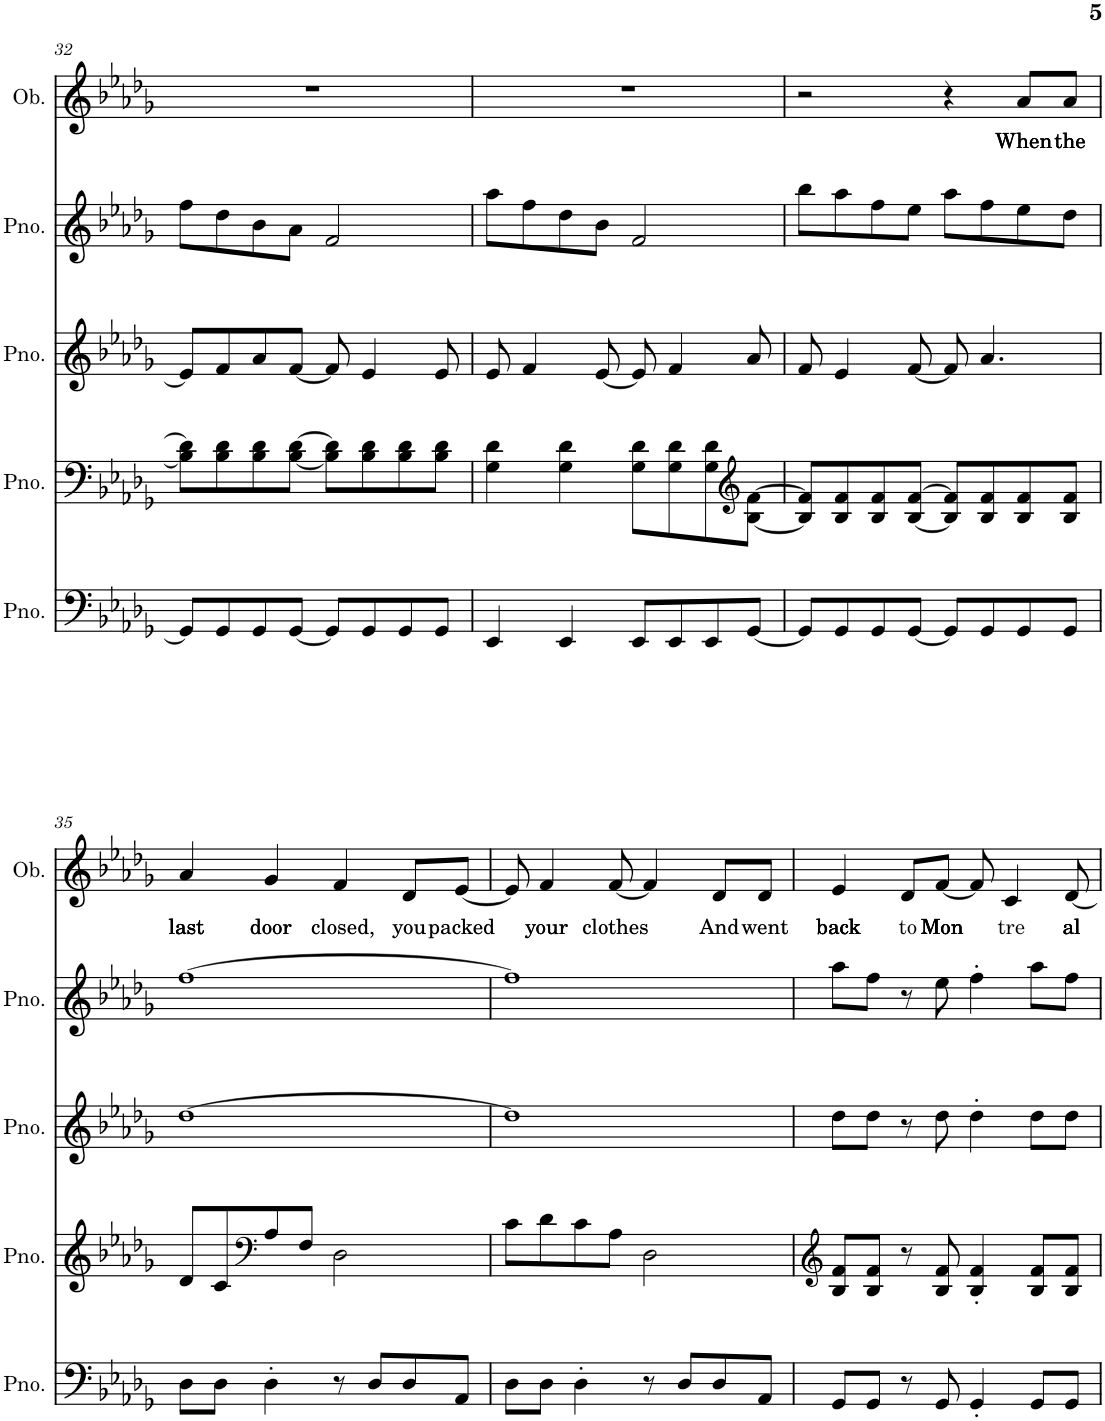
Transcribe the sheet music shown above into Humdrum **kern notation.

**kern	**kern	**kern	**kern	**kern	**text
*part5	*part4	*part3	*part2	*part1	*part1
*staff5	*staff4	*staff3	*staff2	*staff1	*staff1
*I"Piano, :bassNotes	*I"Piano, :tenorVoice	*I"Piano, :altoNotes	*I"Piano, :sopranoVoice	*I"Oboe, :soloVoice	*
*I'Pno.	*I'Pno.	*I'Pno.	*I'Pno.	*I'Ob.	*
!!LO:PB:g=z
*clefF4	*clefF4	*clefG2	*clefG2	*clefG2	*
*k[b-e-a-d-g-]	*k[b-e-a-d-g-]	*k[b-e-a-d-g-]	*k[b-e-a-d-g-]	*k[b-e-a-d-g-]	*
*M4/4	*M4/4	*M4/4	*M4/4	*M4/4	*
=32	=32	=32	=32	=32	=32
8GG-/L]	8B-\] 8d-\]L	8e-/L]	8ff\L	1r	.
8GG-/	8B-\ 8d-\	8f/	8dd-\	.	.
8GG-/	8B-\ 8d-\	8a-/	8b-\	.	.
[8GG-/J	[8B-\ [8d-\J	[8f/J	8a-\J	.	.
8GG-/L]	8B-\] 8d-\]L	8f/]	2f/	.	.
8GG-/	8B-\ 8d-\	4e-/	.	.	.
8GG-/	8B-\ 8d-\	.	.	.	.
8GG-/J	8B-\ 8d-\J	8e-/	.	.	.
=33	=33	=33	=33	=33	=33
4EE-/	4G-\ 4d-\	8e-/	8aa-\L	1r	.
.	.	4f/	8ff\	.	.
4EE-/	4G-\ 4d-\	.	8dd-\	.	.
.	.	[8e-/	8b-\J	.	.
8EE-/L	8G-\ 8d-\L	8e-/]	2f/	.	.
8EE-/	8G-\ 8d-\	4f/	.	.	.
8EE-/	8G-\ 8d-\	.	.	.	.
*	*clefG2	*	*	*	*
[8GG-/J	[8B-\ [8f\J	8a-/	.	.	.
=34	=34	=34	=34	=34	=34
8GG-/L]	8B-/] 8f/]L	8f/	8bb-\L	2r	.
8GG-/	8B-/ 8f/	4e-/	8aa-\	.	.
8GG-/	8B-/ 8f/	.	8ff\	.	.
[8GG-/J	[8B-/ [8f/J	[8f/	8ee-\J	.	.
8GG-/L]	8B-/] 8f/]L	8f/]	8aa-\L	4r	.
8GG-/	8B-/ 8f/	4.a-/	8ff\	.	.
!	!	!	!	!	!LO:LY:b
8GG-/	8B-/ 8f/	.	8ee-\	8a-/L	When
!	!	!	!	!	!LO:LY:b
8GG-/J	8B-/ 8f/J	.	8dd-\J	8a-/J	the
!!LO:LB:g=z
=35	=35	=35	=35	=35	=35
!	!	!	!	!	!LO:LY:b
8D-\L	8d-/L	[1dd-	[1ff	4a-/	last
8D-\J	8c/	.	.	.	.
*	*clefF4	*	*	*	*
!	!	!	!	!	!LO:LY:b
4D-'\	8A-/	.	.	4g-/	door
.	8F/J	.	.	.	.
!	!	!	!	!	!LO:LY:b
8r	2D-\	.	.	4f/	closed,
8D-/L	.	.	.	.	.
!	!	!	!	!	!LO:LY:b
8D-/	.	.	.	8d-/L	you
!	!	!	!	!	!LO:LY:b
8AA-/J	.	.	.	[8e-/J	packed
=36	=36	=36	=36	=36	=36
8D-\L	8c\L	1dd-]	1ff]	8e-/]	.
!	!	!	!	!	!LO:LY:b
8D-\J	8d-\	.	.	4f/	your
4D-'\	8c\	.	.	.	.
!	!	!	!	!	!LO:LY:b
.	8A-\J	.	.	[8f/	clothes
8r	2D-\	.	.	4f/]	.
8D-/L	.	.	.	.	.
!	!	!	!	!	!LO:LY:b
8D-/	.	.	.	8d-/L	And
!	!	!	!	!	!LO:LY:b
8AA-/J	.	.	.	8d-/J	went
=37	=37	=37	=37	=37	=37
*	*clefG2	*	*	*	*
!	!	!	!	!	!LO:LY:b
8GG-/L	8B-/ 8f/L	8dd-\L	8aa-\L	4e-/	back
8GG-/J	8B-/ 8f/J	8dd-\J	8ff\J	.	.
!	!	!	!	!	!LO:LY:b
8r	8r	8r	8r	8d-/L	to
!	!	!	!	!	!LO:LY:b
8GG-/	8B-/ 8f/	8dd-\	8ee-\	[8f/J	Mon
4GG-'/	4B-/' 4f/'	4dd-'\	4ff'\	8f/]	.
!	!	!	!	!	!LO:LY:b
.	.	.	.	4c/	tre
8GG-/L	8B-/ 8f/L	8dd-\L	8aa-\L	.	.
!	!	!	!	!	!LO:LY:b
8GG-/J	8B-/ 8f/J	8dd-\J	8ff\J	[8d-/	al
=	=	=	=	=	=
*-	*-	*-	*-	*-	*-
